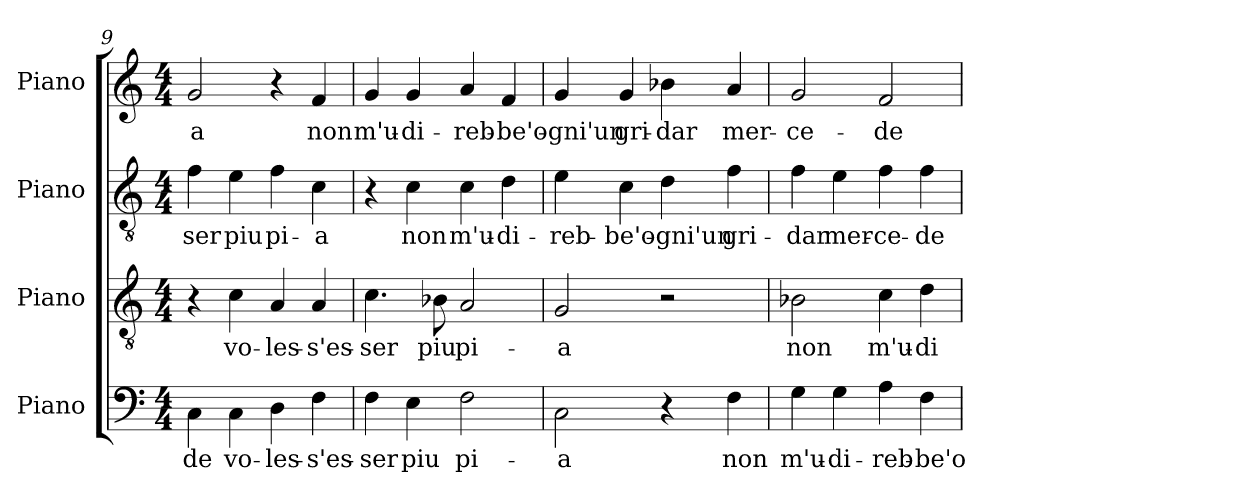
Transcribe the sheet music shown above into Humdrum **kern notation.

**kern	**text	**kern	**text	**kern	**text	**kern	**text
*part4	*part4	*part3	*part3	*part2	*part2	*part1	*part1
*staff4	*staff4	*staff3	*staff3	*staff2	*staff2	*staff1	*staff1
*I"Piano	*	*I"Piano	*	*I"Piano	*	*I"Piano	*
*I'Pno.	*	*I'Pno.	*	*I'Pno.	*	*I'Pno.	*
*clefF4	*	*clefGv2	*	*clefGv2	*	*clefG2	*
*	*	*ITrd7c12	*	*ITrd7c12	*	*	*
*k[]	*	*k[]	*	*k[]	*	*k[]	*
*C:	*	*C:	*	*C:	*	*C:	*
*M4/4	*	*M4/4	*	*M4/4	*	*M4/4	*
=9	=9	=9	=9	=9	=9	=9	=9
!	!LO:LY:b:color=#000000	!	!	!	!	!	!
!	!	!	!	!	!LO:LY:b:color=#000000	!	!
!	!	!	!	!	!	!	!LO:LY:b:color=#000000
4Ci\	-de	4r	.	4Fi\	-ser	2gi/	-a
!	!LO:LY:b:color=#000000	!	!	!	!	!	!
!	!	!	!LO:LY:b:color=#000000	!	!	!	!
!	!	!	!	!	!LO:LY:b:color=#000000	!	!
4Ci\	vo-	4Ci\	vo-	4Ei\	piu	.	.
!	!LO:LY:b:color=#000000	!	!	!	!	!	!
!	!	!	!LO:LY:b:color=#000000	!	!	!	!
!	!	!	!	!	!LO:LY:b:color=#000000	!	!
4Di\	-les-	4AAi/	-les-	4Fi\	pi-	4r	.
!	!LO:LY:b:color=#000000	!	!	!	!	!	!
!	!	!	!LO:LY:b:color=#000000	!	!	!	!
!	!	!	!	!	!LO:LY:b:color=#000000	!	!
!	!	!	!	!	!	!	!LO:LY:b:color=#000000
4Fi\	-s'es-	4AAi/	-s'es-	4Ci\	-a	4fi/	non
=10	=10	=10	=10	=10	=10	=10	=10
!	!LO:LY:b:color=#000000	!	!	!	!	!	!
!	!	!	!LO:LY:b:color=#000000	!	!	!	!
!	!	!	!	!	!	!	!LO:LY:b:color=#000000
4Fi\	-ser	4.Ci\	-ser	4r	.	4gi/	m'u-
!	!LO:LY:b:color=#000000	!	!	!	!	!	!
!	!	!	!	!	!LO:LY:b:color=#000000	!	!
!	!	!	!	!	!	!	!LO:LY:b:color=#000000
4Ei\	piu	.	.	4Ci\	non	4gi/	-di-
!	!	!	!LO:LY:b:color=#000000	!	!	!	!
.	.	8BB-i\	piu	.	.	.	.
!	!LO:LY:b:color=#000000	!	!	!	!	!	!
!	!	!	!LO:LY:b:color=#000000	!	!	!	!
!	!	!	!	!	!LO:LY:b:color=#000000	!	!
!	!	!	!	!	!	!	!LO:LY:b:color=#000000
2Fi\	pi-	2AAi/	pi-	4Ci\	m'u-	4ai/	-reb-
!	!	!	!	!	!LO:LY:b:color=#000000	!	!
!	!	!	!	!	!	!	!LO:LY:b:color=#000000
.	.	.	.	4Di\	-di-	4fi/	-be'o-
=11	=11	=11	=11	=11	=11	=11	=11
!	!LO:LY:b:color=#000000	!	!	!	!	!	!
!	!	!	!LO:LY:b:color=#000000	!	!	!	!
!	!	!	!	!	!LO:LY:b:color=#000000	!	!
!	!	!	!	!	!	!	!LO:LY:b:color=#000000
2Ci\	-a	2GGi/	-a	4Ei\	-reb-	4gi/	-gni'un
!	!	!	!	!	!LO:LY:b:color=#000000	!	!
!	!	!	!	!	!	!	!LO:LY:b:color=#000000
.	.	.	.	4Ci\	-be'o-	4gi/	gri-
!	!	!	!	!	!LO:LY:b:color=#000000	!	!
!	!	!	!	!	!	!	!LO:LY:b:color=#000000
4r	.	2r	.	4Di\	-gni'un	4b-i\	-dar
!	!LO:LY:b:color=#000000	!	!	!	!	!	!
!	!	!	!	!	!LO:LY:b:color=#000000	!	!
!	!	!	!	!	!	!	!LO:LY:b:color=#000000
4Fi\	non	.	.	4Fi\	gri-	4ai/	mer-
=12	=12	=12	=12	=12	=12	=12	=12
!	!LO:LY:b:color=#000000	!	!	!	!	!	!
!	!	!	!LO:LY:b:color=#000000	!	!	!	!
!	!	!	!	!	!LO:LY:b:color=#000000	!	!
!	!	!	!	!	!	!	!LO:LY:b:color=#000000
4Gi\	m'u-	2BB-i\	non	4Fi\	-dar	2gi/	-ce-
!	!LO:LY:b:color=#000000	!	!	!	!	!	!
!	!	!	!	!	!LO:LY:b:color=#000000	!	!
4Gi\	-di-	.	.	4Ei\	mer-	.	.
!	!LO:LY:b:color=#000000	!	!	!	!	!	!
!	!	!	!LO:LY:b:color=#000000	!	!	!	!
!	!	!	!	!	!LO:LY:b:color=#000000	!	!
!	!	!	!	!	!	!	!LO:LY:b:color=#000000
4Ai\	-reb-	4Ci\	m'u-	4Fi\	-ce-	2fi/	-de
!	!LO:LY:b:color=#000000	!	!	!	!	!	!
!	!	!	!LO:LY:b:color=#000000	!	!	!	!
!	!	!	!	!	!LO:LY:b:color=#000000	!	!
4Fi\	-be'o-	4Di\	-di-	4Fi\	-de	.	.
=	=	=	=	=	=	=	=
*-	*-	*-	*-	*-	*-	*-	*-
